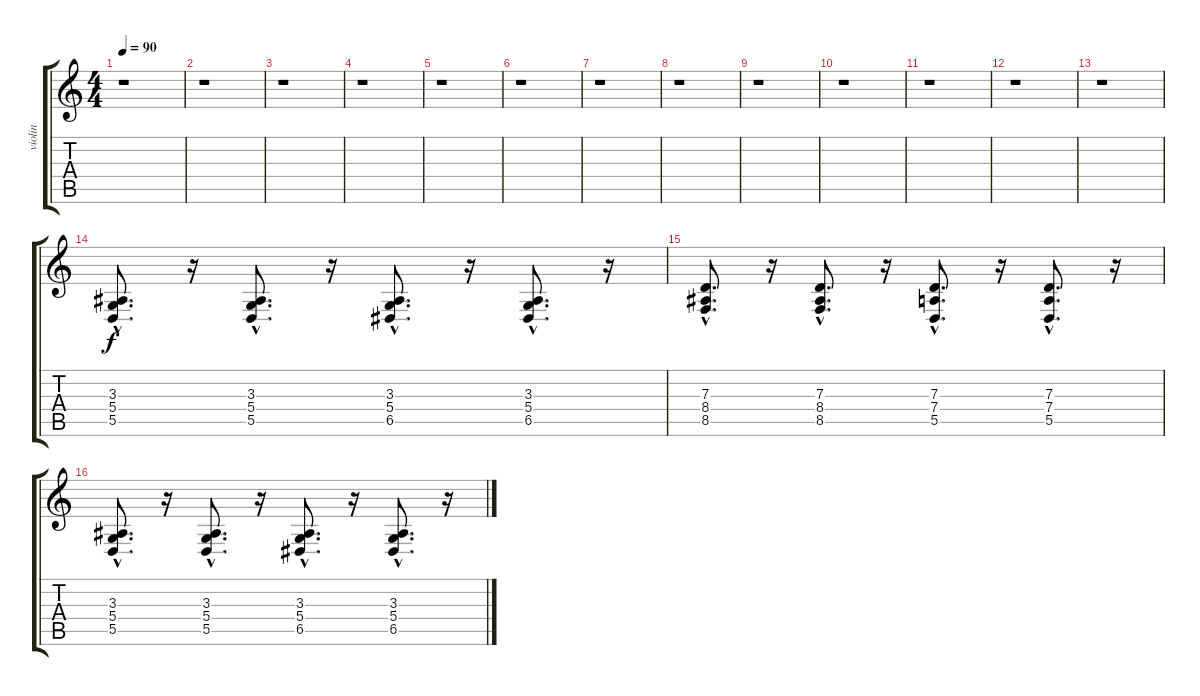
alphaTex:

\track ("violin" "violin") {instrument violin}
\staff {score tabs}
\tuning (E4 B3 G3 D3 A2 E2) {hide}
\ts (4 4)
\tempo 90
\clef g2
\ks c
r.1{dy f instrument violin} |
r.1 |
r.1 |
r.1 |
r.1 |
r.1 |
r.1 |
r.1 |
r.1 |
r.1 |
r.1 |
r.1 |
r.1 |
(3.3{hac} 5.4{hac} 5.5{hac}).8{d} r.16 (3.3{hac} 5.4{hac} 5.5{hac}).8{d} r.16 (3.3{hac} 5.4{hac} 6.5{hac}).8{d} r.16 (3.3{hac} 5.4{hac} 6.5{hac}).8{d} r.16 |
(7.3{hac} 8.4{hac} 8.5{hac}).8{d} r.16 (7.3{hac} 8.4{hac} 8.5{hac}).8{d} r.16 (7.3{hac} 7.4{hac} 5.5{hac}).8{d} r.16 (7.3{hac} 7.4{hac} 5.5{hac}).8{d} r.16 |
(3.3{hac} 5.4{hac} 5.5{hac}).8{d} r.16 (3.3{hac} 5.4{hac} 5.5{hac}).8{d} r.16 (3.3{hac} 5.4{hac} 6.5{hac}).8{d} r.16 (3.3{hac} 5.4{hac} 6.5{hac}).8{d} r.16
